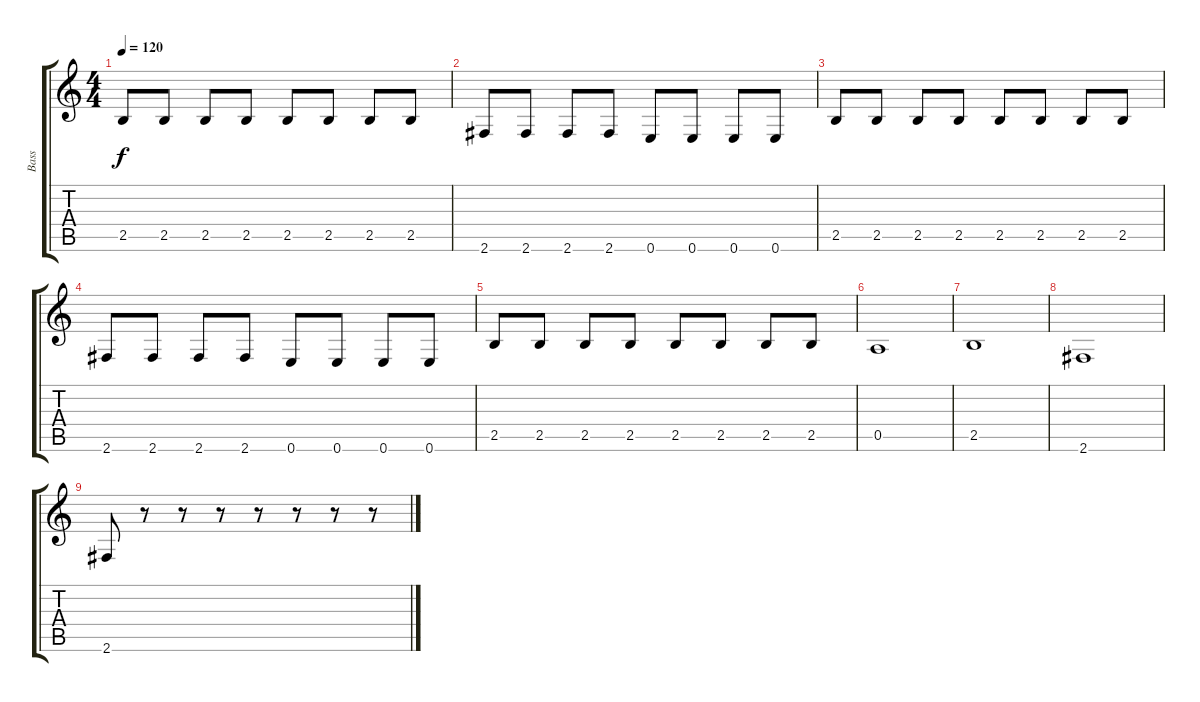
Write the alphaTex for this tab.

\track ("Bass" "Bass") {instrument electricbasspick}
\staff {score tabs}
\tuning (E4 B3 G3 D3 A2 E2) {hide}
\ts (4 4)
\tempo 120
\clef g2
\ks c
2.5.8{dy f} 2.5.8 2.5.8 2.5.8 2.5.8 2.5.8 2.5.8 2.5.8 |
2.6.8 2.6.8 2.6.8 2.6.8 0.6.8 0.6.8 0.6.8 0.6.8 |
2.5.8 2.5.8 2.5.8 2.5.8 2.5.8 2.5.8 2.5.8 2.5.8 |
2.6.8 2.6.8 2.6.8 2.6.8 0.6.8 0.6.8 0.6.8 0.6.8 |
2.5.8 2.5.8 2.5.8 2.5.8 2.5.8 2.5.8 2.5.8 2.5.8 |
0.5.1 |
2.5.1 |
2.6.1 |
2.6.8 r.8 r.8 r.8 r.8 r.8 r.8 r.8
